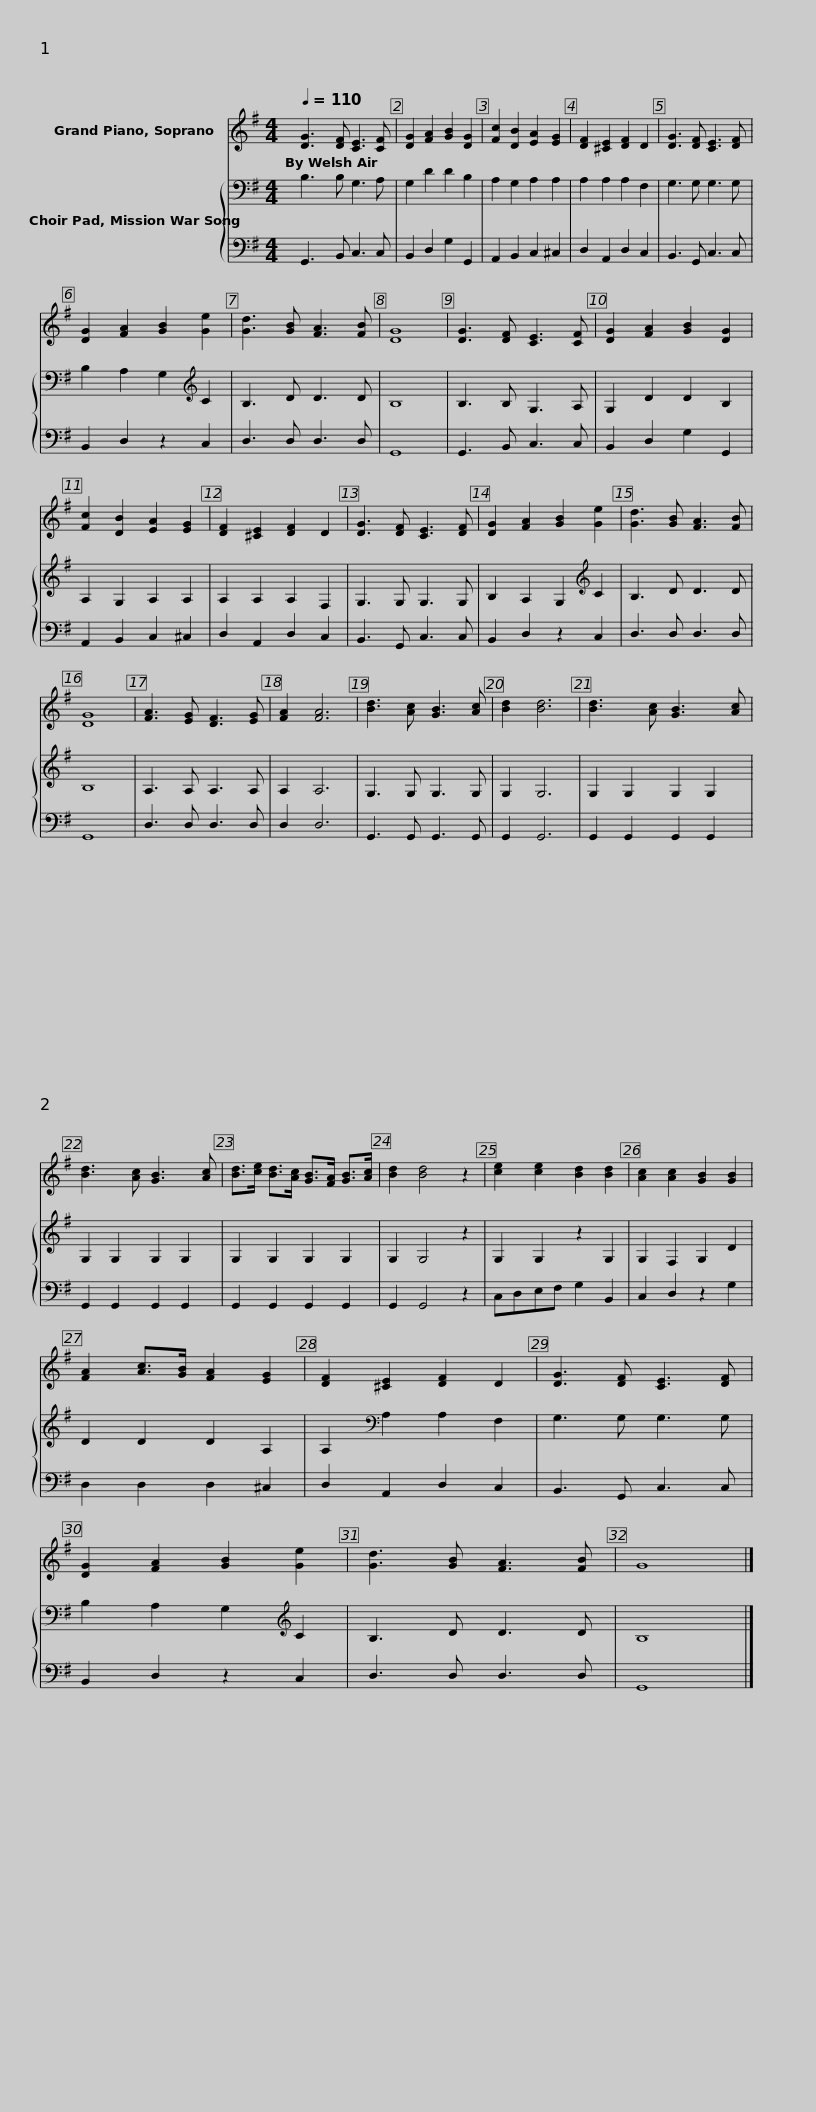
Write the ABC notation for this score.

X:1
%%score 1 { 2 | 3 }
L:1/8
Q:1/4=110
M:4/4
I:linebreak $
K:G
V:1 treble
V:2 bass
V:3 bass
V:1
 [DG]3 [DF] [CE]3 [CF] | [DG]2 [FA]2 [GB]2 [DG]2 | [Fc]2 [DB]2 [EA]2 [EG]2 | [DF]2 [^CE]2 [DF]2 D2 | [DG]3 [DF] [CE]3 [DF] |$ %5
 [DG]2 [FA]2 [GB]2 [Ge]2 | [Gd]3 [GB] [FA]3 [FB] | [DG]8 | [DG]3 [DF] [CE]3 [CF] | [DG]2 [FA]2 [GB]2 [DG]2 | %10
 [Fc]2 [DB]2 [EA]2 [EG]2 | [DF]2 [^CE]2 [DF]2 D2 |$ [DG]3 [DF] [CE]3 [DF] | [DG]2 [FA]2 [GB]2 [Ge]2 | [Gd]3 [GB] [FA]3 [FB] | %15
 [DG]8 | [FA]3 [EG] [DF]3 [EG] | [FA]2 [FA]6 | [Bd]3 [Ac] [GB]3 [Ac] | [Bd]2 [Bd]6 |$ %20
 [Bd]3 [Ac] [GB]3 [Ac] | [Bd]3 [Ac] [GB]3 [Ac] | [Bd]>[ce] [Bd]>[Ac] [GB]>[FA] [GB]>[Ac] | [Bd]2 [Bd]4 z2 | [ce]2 [ce]2 [Bd]2 [Bd]2 | %25
 [Ac]2 [Ac]2 [GB]2 [GB]2 | [FA]2 [Ac]>[GB] [FA]2 [EG]2 |$ [DF]2 [^CE]2 [DF]2 D2 | [DG]3 [DF] [CE]3 [DF] | [DG]2 [FA]2 [GB]2 [Ge]2 | %30
 [Gd]3 [GB] [FA]3 [FB] | G8 |] %32
V:2
 B,3 B, G,3 A, | G,2 D2 D2 B,2 | A,2 G,2 A,2 A,2 | A,2 A,2 A,2 F,2 | G,3 G, G,3 G, |$ %5
 B,2 A,2 G,2[K:treble] C2 | B,3 D D3 D | B,8 | B,3 B, G,3 A, | G,2 D2 D2 B,2 | %10
 A,2 G,2 A,2 A,2 | A,2 A,2 A,2 F,2 |$ G,3 G, G,3 G, | B,2 A,2 G,2[K:treble] C2 | B,3 D D3 D | %15
 B,8 | A,3 A, A,3 A, | A,2 A,6 | G,3 G, G,3 G, | G,2 G,6 |$ %20
 G,2 G,2 G,2 G,2 | G,2 G,2 G,2 G,2 | G,2 G,2 G,2 G,2 | G,2 G,4 z2 | G,2 G,2 z2 G,2 | %25
 G,2 F,2 G,2 D2 | D2 D2 D2 A,2 |$ A,2[K:bass] A,2 A,2 F,2 | G,3 G, G,3 G, | B,2 A,2 G,2[K:treble] C2 | %30
 B,3 D D3 D | B,8 |] %32
V:3
 G,,3 B,, C,3 C, | B,,2 D,2 G,2 G,,2 | A,,2 B,,2 C,2 ^C,2 | D,2 A,,2 D,2 C,2 | B,,3 G,, C,3 C, |$ %5
 B,,2 D,2 z2 C,2 | D,3 D, D,3 D, | G,,8 | G,,3 B,, C,3 C, | B,,2 D,2 G,2 G,,2 | %10
 A,,2 B,,2 C,2 ^C,2 | D,2 A,,2 D,2 C,2 |$ B,,3 G,, C,3 C, | B,,2 D,2 z2 C,2 | D,3 D, D,3 D, | %15
 G,,8 | D,3 D, D,3 D, | D,2 D,6 | G,,3 G,, G,,3 G,, | G,,2 G,,6 |$ %20
 G,,2 G,,2 G,,2 G,,2 | G,,2 G,,2 G,,2 G,,2 | G,,2 G,,2 G,,2 G,,2 | G,,2 G,,4 z2 | C,D,E,F, G,2 B,,2 | %25
 C,2 D,2 z2 G,2 | D,2 D,2 D,2 ^C,2 |$ D,2 A,,2 D,2 C,2 | B,,3 G,, C,3 C, | B,,2 D,2 z2 C,2 | %30
 D,3 D, D,3 D, | G,,8 |] %32
